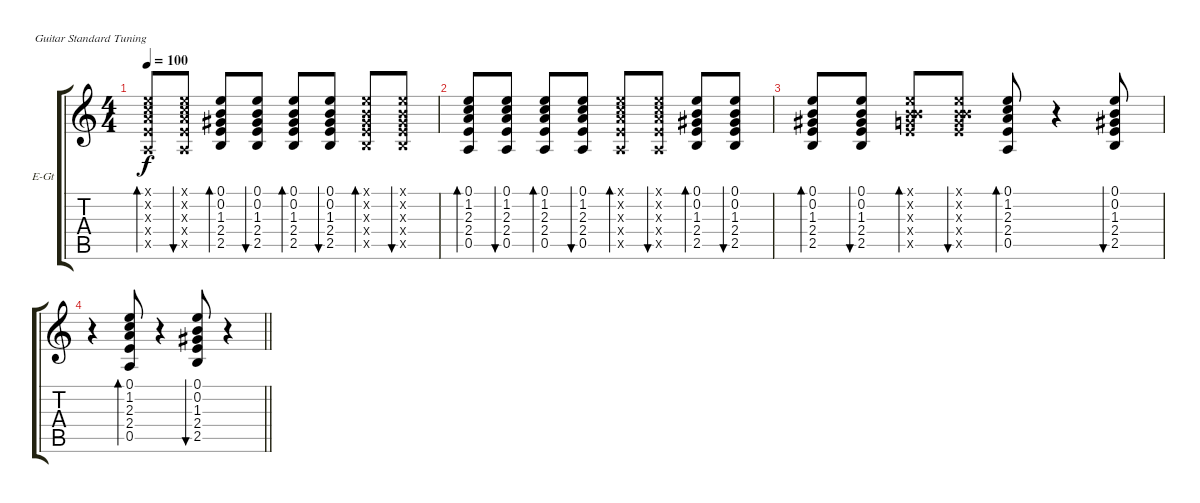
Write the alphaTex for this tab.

\bracketExtendMode groupsimilarinstruments
\firstSystemTrackNameOrientation horizontal
\otherSystemsTrackNameOrientation horizontal
\track ("В. Бутусов (гитара)" "E-Gt") {instrument electricguitarclean}
\staff {score tabs}
\tuning (E4 B3 G3 D3 A2 E2)
\ts (4 4)
\tempo 100
\clef g2
\scale
0.333333
\ks c
(2.4{x} 0.5{x} 2.3{x} 1.2{x} 0.1{x}).8{bd 33 dy f} (2.4{x} 0.5{x} 0.1{x} 1.2{x} 2.3{x}).8{bu 32} (2.4 2.5 1.3 0.2 0.1).8{bd 33} (2.4 2.5 0.1 0.2 1.3).8{bu 32} (2.4 2.5 1.3 0.2 0.1).8{bd 33} (2.4 2.5 0.1 0.2 1.3).8{bu 32} (2.4{x} 2.5{x} 1.3{x} 0.2{x} 0.1{x}).8{bd 33} (2.4{x} 2.5{x} 0.1{x} 0.2{x} 1.3{x}).8{bu 32} |
\scale
0.333333 (2.4 0.5 2.3 1.2 0.1).8{bd 30} (2.4 0.5 2.3 1.2 0.1).8{bu 31} (2.4 0.5 2.3 1.2 0.1).8{bd 30} (2.4 0.5 2.3 1.2 0.1).8{bu 31} (2.4{x} 0.5{x} 2.3{x} 1.2{x} 0.1{x}).8{bd 30} (2.4{x} 0.5{x} 2.3{x} 1.2{x} 0.1{x}).8{bu 31} (2.4 1.3 0.2 0.1 2.5).8{bd 33} (2.4 2.5 0.1 0.2 1.3).8{bu 32} |
\scale
0.333333 (2.4 2.5 1.3 0.2 0.1).8{bd 33} (2.4 2.5 0.1 0.2 1.3).8{bu 32} (9.4{x} 7.5{x} 0.1{x} 0.2{x} 0.3{x}).8{bd 35} (9.4{x} 7.5{x} 0.3{x} 0.2{x} 0.1{x}).8{bu 34} (2.4 0.5 2.3 1.2 0.1).8{bd 30} r.4 (2.5 2.4 1.3 0.2 0.1).8{bu 30} |
\barLineRight lightlight
r.4 (2.4 0.5 2.3 1.2 0.1).8{bd 30} r.4 (2.5 2.4 1.3 0.2 0.1).8{bu 30} r.4
